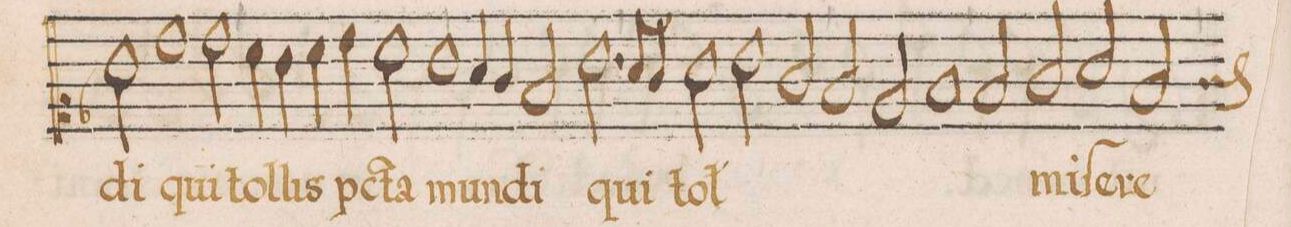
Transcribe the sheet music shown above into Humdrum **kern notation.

**kern	**text
*I"CANTVS	*
*clefC2	*
*k[b-]	*
*met(C)	*
*M2/1	*
2g\	  di
1b-	qui
2b-\	tol-
=15	=15
4a\	.
4g\	-lis
4a\	p(ec)-
4b-\	-c(a)-
2a\	-ta
1g	mun-
=16	=16
4f/	.
4e/	.
2d/	-di
2.g\	qui
=17	=17
8f/L	.
8e/J	.
2f\	tol-
2g\	-(lis)
2e/	.
=18	=18
2d/	.
2c/	.
1d	.
=19	=19
2d/	.
2e/	mi-
2f/	-ſe-
*custos:e	*
2d/	-re-
=20	=20
*-	*-
